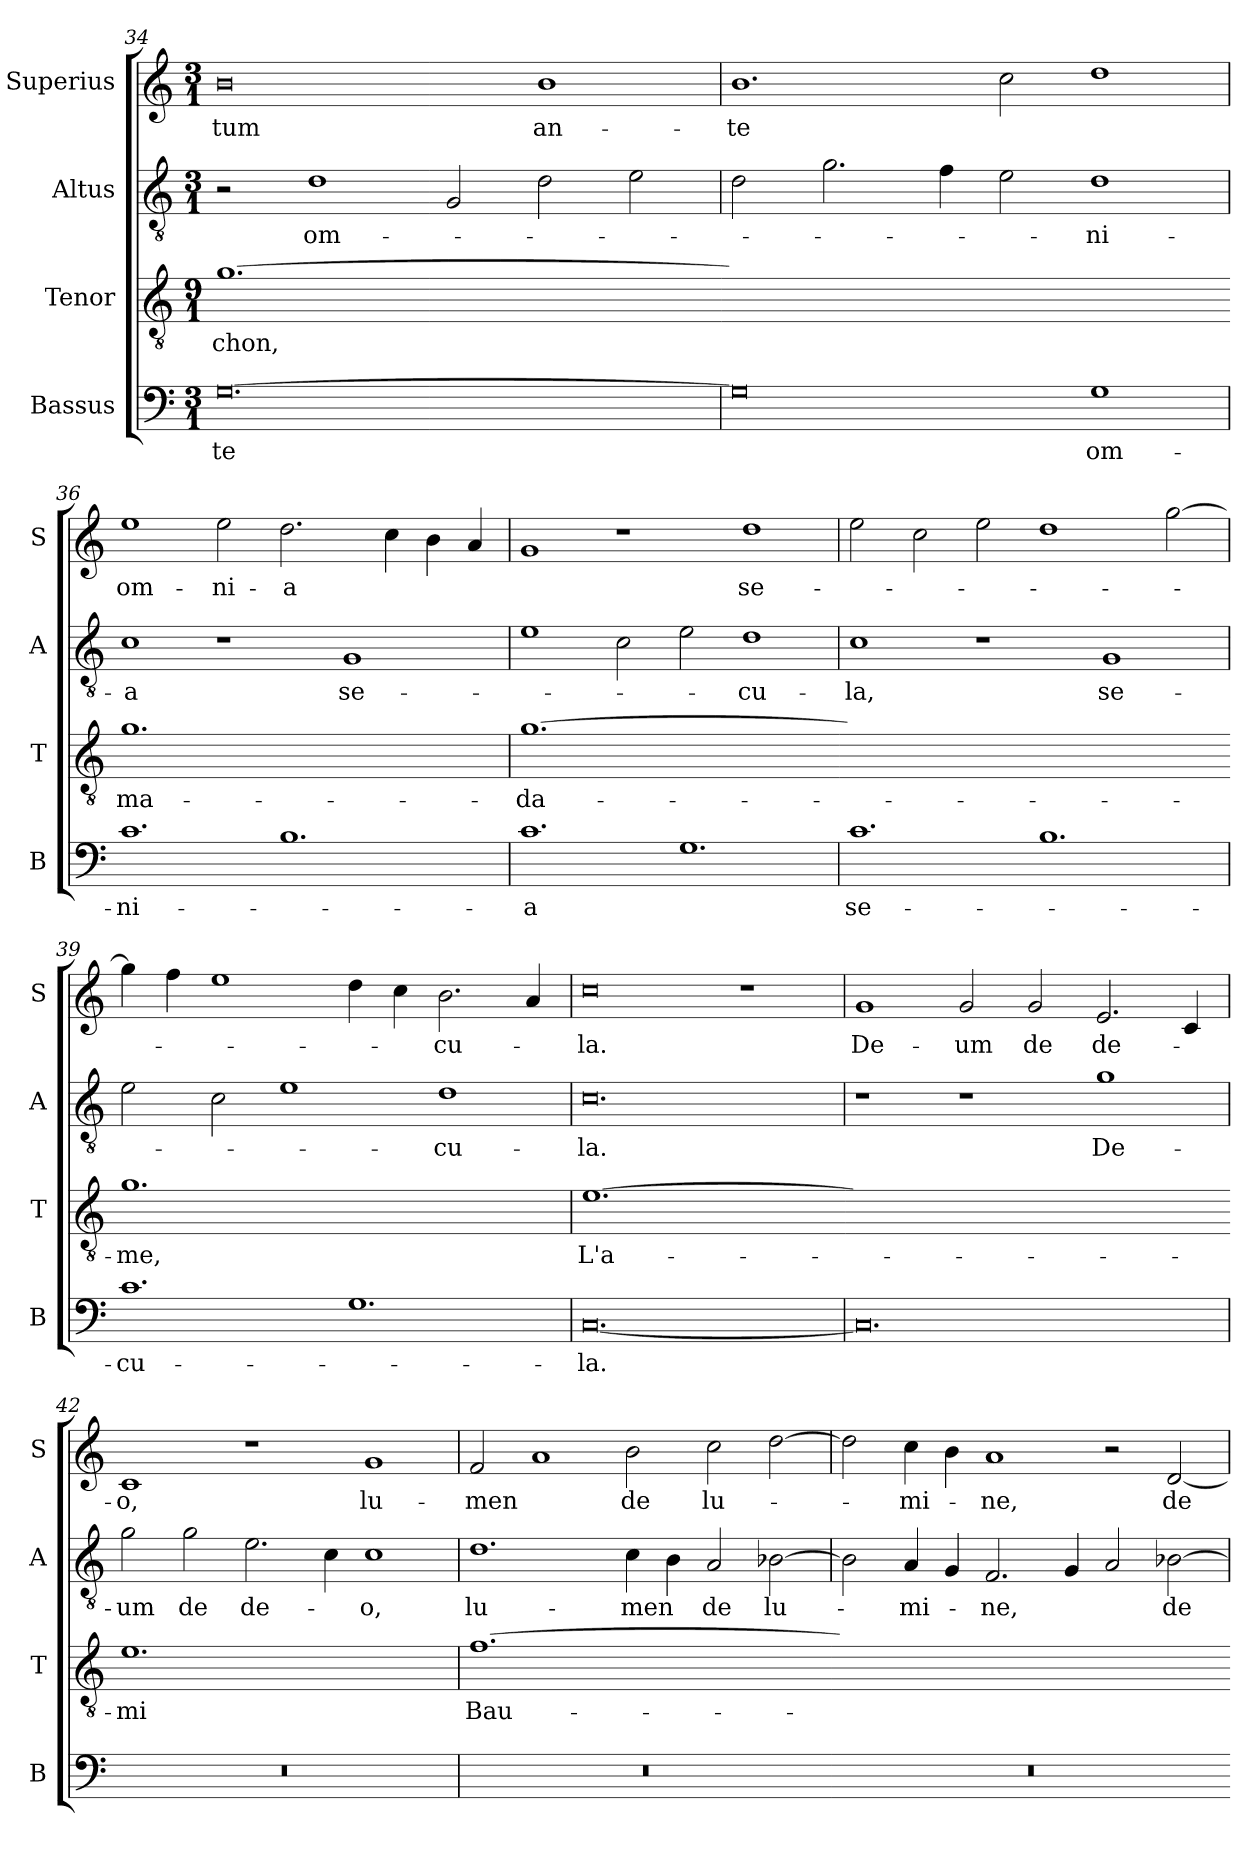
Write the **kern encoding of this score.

**kern	**text	**kern	**text	**kern	**text	**kern	**text
*part4	*part4	*part3	*part3	*part2	*part2	*part1	*part1
*staff4	*staff4	*staff3	*staff3	*staff2	*staff2	*staff1	*staff1
*I"Bassus	*	*I"Tenor	*	*I"Altus	*	*I"Superius	*
*I'B	*	*I'T	*	*I'A	*	*I'S	*
*clefF4	*	*clefGv2	*	*clefGv2	*	*clefG2	*
*k[]	*	*k[]	*	*k[]	*	*k[]	*
*M3/1	*	*M9/1	*	*M3/1	*	*M3/1	*
=34	=34	=34	=34	=34	=34	=34	=34
!	!	!LO:N:vis=1.	!	!	!	!	!
[0.G	-te	[0.g	-chon,	2r	.	0b	-tum
.	.	.	.	1d	om-	.	.
.	.	.	.	2G/	.	.	.
.	.	.	.	2d\	.	1b	an-
.	.	.	.	2e\	.	.	.
=35	=35	=35-	=35	=35	=35	=35	=35
!	!	!LO:N:vis=1.	!	!	!	!	!
0G]	.	0.gyy]	.	2d\	.	1.b	-te
.	.	.	.	2.g\	.	.	.
.	.	.	.	4f\	.	.	.
.	.	.	.	2e\	.	2cc\	.
1G	om-	.	.	1d	-ni-	1dd	.
=36	=36	=36-	=36	=36	=36	=36	=36
!	!	!LO:N:vis=1.	!	!	!	!	!
1.c	-ni-	0.g	ma-	1c	-a	1ee	om-
.	.	.	.	1r	.	2ee\	-ni-
1.B	.	.	.	.	.	2.dd\	-a
.	.	.	.	1G	se-	.	.
.	.	.	.	.	.	4cc\	.
.	.	.	.	.	.	4b\	.
.	.	.	.	.	.	4a/	.
=37	=37	=37	=37	=37	=37	=37	=37
!	!	!LO:N:vis=1.	!	!	!	!	!
1.c	-a	[0.g	-da-	1e	.	1g	.
.	.	.	.	2c\	.	1r	.
1.G	.	.	.	2e\	.	.	.
.	.	.	.	1d	-cu-	1dd	se-
=38	=38	=38-	=38	=38	=38	=38	=38
!	!	!LO:N:vis=1.	!	!	!	!	!
1.c	se-	0.gyy]	.	1c	-la,	2ee\	.
.	.	.	.	.	.	2cc\	.
.	.	.	.	1r	.	2ee\	.
1.B	.	.	.	.	.	1dd	.
.	.	.	.	1G	se-	.	.
.	.	.	.	.	.	[2gg\	.
=39	=39	=39-	=39	=39	=39	=39	=39
!	!	!LO:N:vis=1.	!	!	!	!	!
1.c	-cu-	0.g	me,	2e\	.	4gg\]	.
.	.	.	.	.	.	4ff\	.
.	.	.	.	2c\	.	1ee	.
.	.	.	.	1e	.	.	.
1.G	.	.	.	.	.	4dd\	.
.	.	.	.	.	.	4cc\	.
.	.	.	.	1d	-cu-	2.b\	-cu-
.	.	.	.	.	.	4a/	.
=40	=40	=40	=40	=40	=40	=40	=40
!	!	!LO:N:vis=1.	!	!	!	!	!
[0.C	-la.	[0.e	L'a-	0.c	-la.	0cc	-la.
.	.	.	.	.	.	1r	.
=41	=41	=41-	=41	=41	=41	=41	=41
!	!	!LO:N:vis=1.	!	!	!	!	!
0.C]	.	0.eyy]	.	1r	.	1g	De-
.	.	.	.	1r	.	2g/	-um
.	.	.	.	.	.	2g/	de
.	.	.	.	1g	De-	2.e/	de-
.	.	.	.	.	.	4c/	.
=42	=42	=42-	=42	=42	=42	=42	=42
!	!	!LO:N:vis=1.	!	!	!	!	!
0.r	.	0.e	-mi	2g\	-um	1c	-o,
.	.	.	.	2g\	de	.	.
.	.	.	.	2.e\	de-	1r	.
.	.	.	.	4c\	.	.	.
.	.	.	.	1c	-o,	1g	lu-
=43	=43	=43	=43	=43	=43	=43	=43
!	!	!LO:N:vis=1.	!	!	!	!	!
0.r	.	[0.f	Bau-	1.d	lu-	2f/	-men
.	.	.	.	.	.	1a	.
.	.	.	.	4c\	-men	2b\	de
.	.	.	.	4B\	.	.	.
.	.	.	.	2A/	de	2cc\	lu-
.	.	.	.	[2B-X\	lu-	[2dd\	.
=44	=44	=44-	=44	=44	=44	=44	=44
!	!	!LO:N:vis=1.	!	!	!	!	!
0.r	.	0.fyy]	.	2B-\]	.	2dd\]	.
.	.	.	.	4A/	-mi-	4cc\	-mi-
.	.	.	.	4G/	.	4b\	.
.	.	.	.	2.F/	-ne,	1a	-ne,
.	.	.	.	4G/	.	.	.
.	.	.	.	2A/	.	2r	.
.	.	.	.	[2B-X\	de-	[2d/	de-
=	=	=-	=	=	=	=	=
*-	*-	*-	*-	*-	*-	*-	*-
